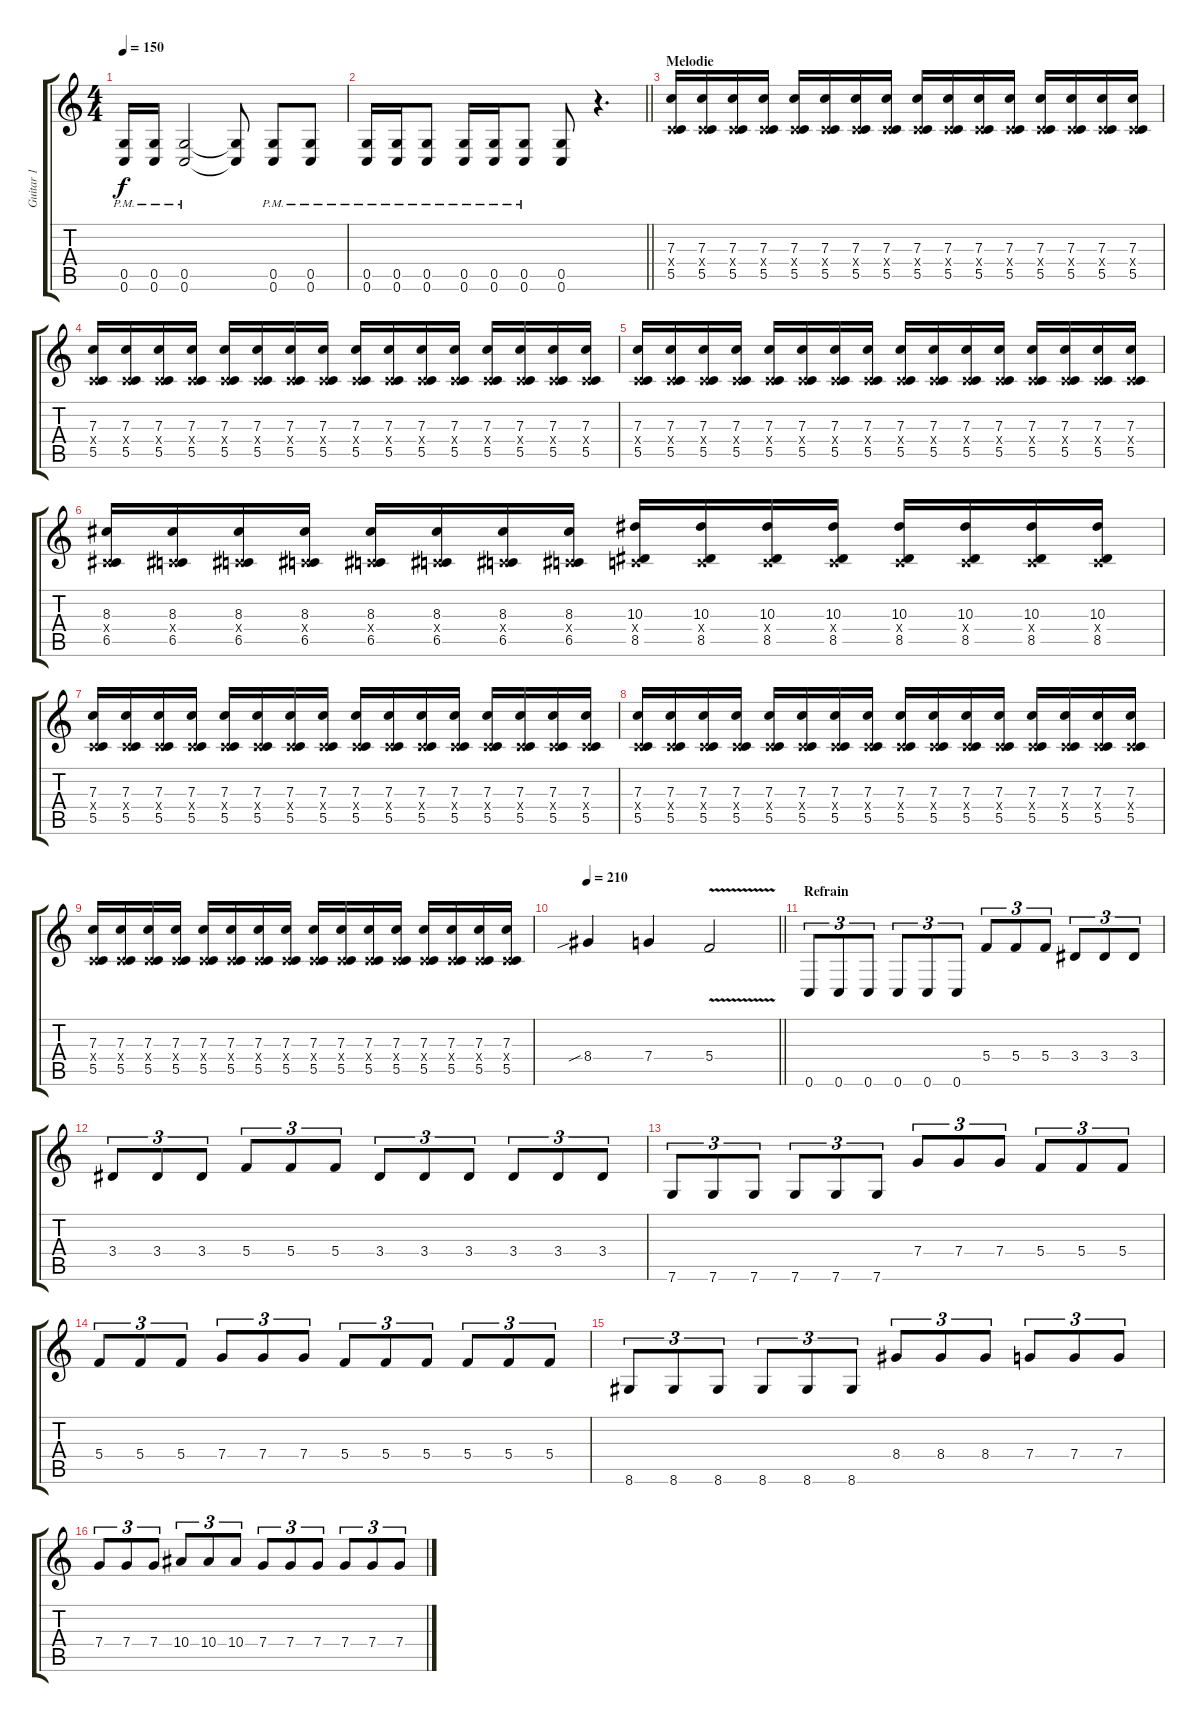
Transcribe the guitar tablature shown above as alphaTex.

\track ("Guitar 1" "Guitar 1") {instrument distortionguitar}
\staff {score tabs}
\tuning (D4 A3 F3 C3 G2 C2) {hide}
\ts (4 4)
\tempo 150
\clef g2
\ks c
(0.5{pm} 0.6{pm}).16{dy f} (0.5{pm} 0.6{pm}).16 (0.5{pm} 0.6{pm}).2 (0.5{t} 0.6{t}).8 (0.5{pm} 0.6{pm}).8 (0.5{pm} 0.6{pm}).8 |
\barLineRight lightlight
(0.5{pm} 0.6{pm}).16 (0.5{pm} 0.6{pm}).16 (0.5{pm} 0.6{pm}).8 (0.5{pm} 0.6{pm}).16 (0.5{pm} 0.6{pm}).16 (0.5{pm} 0.6{pm}).8 (0.5 0.6).8 r.4{d} |
\section ("" "Melodie")
(7.3 0.4{x} 5.5).16 (7.3 0.4{x} 5.5).16 (7.3 0.4{x} 5.5).16 (7.3 0.4{x} 5.5).16 (7.3 0.4{x} 5.5).16 (7.3 0.4{x} 5.5).16 (7.3 0.4{x} 5.5).16 (7.3 0.4{x} 5.5).16 (7.3 0.4{x} 5.5).16 (7.3 0.4{x} 5.5).16 (7.3 0.4{x} 5.5).16 (7.3 0.4{x} 5.5).16 (7.3 0.4{x} 5.5).16 (7.3 0.4{x} 5.5).16 (7.3 0.4{x} 5.5).16 (7.3 0.4{x} 5.5).16 |
(7.3 0.4{x} 5.5).16 (7.3 0.4{x} 5.5).16 (7.3 0.4{x} 5.5).16 (7.3 0.4{x} 5.5).16 (7.3 0.4{x} 5.5).16 (7.3 0.4{x} 5.5).16 (7.3 0.4{x} 5.5).16 (7.3 0.4{x} 5.5).16 (7.3 0.4{x} 5.5).16 (7.3 0.4{x} 5.5).16 (7.3 0.4{x} 5.5).16 (7.3 0.4{x} 5.5).16 (7.3 0.4{x} 5.5).16 (7.3 0.4{x} 5.5).16 (7.3 0.4{x} 5.5).16 (7.3 0.4{x} 5.5).16 |
(7.3 0.4{x} 5.5).16 (7.3 0.4{x} 5.5).16 (7.3 0.4{x} 5.5).16 (7.3 0.4{x} 5.5).16 (7.3 0.4{x} 5.5).16 (7.3 0.4{x} 5.5).16 (7.3 0.4{x} 5.5).16 (7.3 0.4{x} 5.5).16 (7.3 0.4{x} 5.5).16 (7.3 0.4{x} 5.5).16 (7.3 0.4{x} 5.5).16 (7.3 0.4{x} 5.5).16 (7.3 0.4{x} 5.5).16 (7.3 0.4{x} 5.5).16 (7.3 0.4{x} 5.5).16 (7.3 0.4{x} 5.5).16 |
(8.3 0.4{x} 6.5).16 (8.3 0.4{x} 6.5).16 (8.3 0.4{x} 6.5).16 (8.3 0.4{x} 6.5).16 (8.3 0.4{x} 6.5).16 (8.3 0.4{x} 6.5).16 (8.3 0.4{x} 6.5).16 (8.3 0.4{x} 6.5).16 (10.3 0.4{x} 8.5).16 (10.3 0.4{x} 8.5).16 (10.3 0.4{x} 8.5).16 (10.3 0.4{x} 8.5).16 (10.3 0.4{x} 8.5).16 (10.3 0.4{x} 8.5).16 (10.3 0.4{x} 8.5).16 (10.3 0.4{x} 8.5).16 |
(7.3 0.4{x} 5.5).16 (7.3 0.4{x} 5.5).16 (7.3 0.4{x} 5.5).16 (7.3 0.4{x} 5.5).16 (7.3 0.4{x} 5.5).16 (7.3 0.4{x} 5.5).16 (7.3 0.4{x} 5.5).16 (7.3 0.4{x} 5.5).16 (7.3 0.4{x} 5.5).16 (7.3 0.4{x} 5.5).16 (7.3 0.4{x} 5.5).16 (7.3 0.4{x} 5.5).16 (7.3 0.4{x} 5.5).16 (7.3 0.4{x} 5.5).16 (7.3 0.4{x} 5.5).16 (7.3 0.4{x} 5.5).16 |
(7.3 0.4{x} 5.5).16 (7.3 0.4{x} 5.5).16 (7.3 0.4{x} 5.5).16 (7.3 0.4{x} 5.5).16 (7.3 0.4{x} 5.5).16 (7.3 0.4{x} 5.5).16 (7.3 0.4{x} 5.5).16 (7.3 0.4{x} 5.5).16 (7.3 0.4{x} 5.5).16 (7.3 0.4{x} 5.5).16 (7.3 0.4{x} 5.5).16 (7.3 0.4{x} 5.5).16 (7.3 0.4{x} 5.5).16 (7.3 0.4{x} 5.5).16 (7.3 0.4{x} 5.5).16 (7.3 0.4{x} 5.5).16 |
(7.3 0.4{x} 5.5).16 (7.3 0.4{x} 5.5).16 (7.3 0.4{x} 5.5).16 (7.3 0.4{x} 5.5).16 (7.3 0.4{x} 5.5).16 (7.3 0.4{x} 5.5).16 (7.3 0.4{x} 5.5).16 (7.3 0.4{x} 5.5).16 (7.3 0.4{x} 5.5).16 (7.3 0.4{x} 5.5).16 (7.3 0.4{x} 5.5).16 (7.3 0.4{x} 5.5).16 (7.3 0.4{x} 5.5).16 (7.3 0.4{x} 5.5).16 (7.3 0.4{x} 5.5).16 (7.3 0.4{x} 5.5).16 |
\tempo 210
\barLineRight lightlight
8.4{sib}.4 7.4.4 5.4{v}.2 |
\section ("" "Refrain")
0.6.8{tu (3 2)} 0.6.8{tu (3 2)} 0.6.8{tu (3 2)} 0.6.8{tu (3 2)} 0.6.8{tu (3 2)} 0.6.8{tu (3 2)} 5.4.8{tu (3 2)} 5.4.8{tu (3 2)} 5.4.8{tu (3 2)} 3.4.8{tu (3 2)} 3.4.8{tu (3 2)} 3.4.8{tu (3 2)} |
3.4.8{tu (3 2)} 3.4.8{tu (3 2)} 3.4.8{tu (3 2)} 5.4.8{tu (3 2)} 5.4.8{tu (3 2)} 5.4.8{tu (3 2)} 3.4.8{tu (3 2)} 3.4.8{tu (3 2)} 3.4.8{tu (3 2)} 3.4.8{tu (3 2)} 3.4.8{tu (3 2)} 3.4.8{tu (3 2)} |
7.6.8{tu (3 2)} 7.6.8{tu (3 2)} 7.6.8{tu (3 2)} 7.6.8{tu (3 2)} 7.6.8{tu (3 2)} 7.6.8{tu (3 2)} 7.4.8{tu (3 2)} 7.4.8{tu (3 2)} 7.4.8{tu (3 2)} 5.4.8{tu (3 2)} 5.4.8{tu (3 2)} 5.4.8{tu (3 2)} |
5.4.8{tu (3 2)} 5.4.8{tu (3 2)} 5.4.8{tu (3 2)} 7.4.8{tu (3 2)} 7.4.8{tu (3 2)} 7.4.8{tu (3 2)} 5.4.8{tu (3 2)} 5.4.8{tu (3 2)} 5.4.8{tu (3 2)} 5.4.8{tu (3 2)} 5.4.8{tu (3 2)} 5.4.8{tu (3 2)} |
8.6.8{tu (3 2)} 8.6.8{tu (3 2)} 8.6.8{tu (3 2)} 8.6.8{tu (3 2)} 8.6.8{tu (3 2)} 8.6.8{tu (3 2)} 8.4.8{tu (3 2)} 8.4.8{tu (3 2)} 8.4.8{tu (3 2)} 7.4.8{tu (3 2)} 7.4.8{tu (3 2)} 7.4.8{tu (3 2)} |
7.4.8{tu (3 2)} 7.4.8{tu (3 2)} 7.4.8{tu (3 2)} 10.4.8{tu (3 2)} 10.4.8{tu (3 2)} 10.4.8{tu (3 2)} 7.4.8{tu (3 2)} 7.4.8{tu (3 2)} 7.4.8{tu (3 2)} 7.4.8{tu (3 2)} 7.4.8{tu (3 2)} 7.4.8{tu (3 2)}
